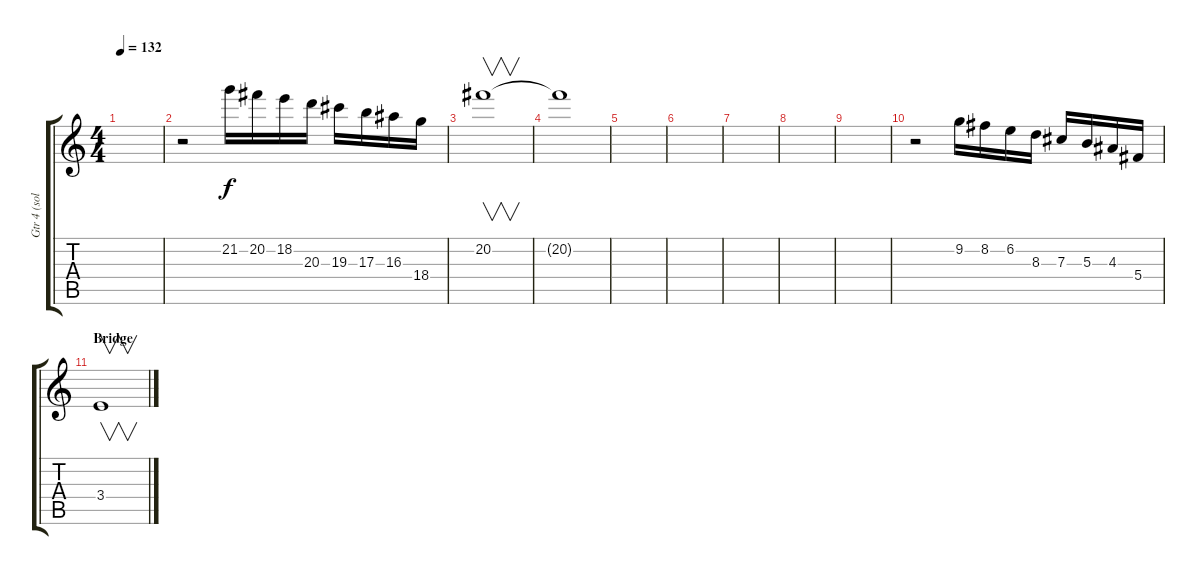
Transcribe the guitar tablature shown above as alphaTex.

\track ("Gtr 4 (solos)" "Gtr 4 (sol") {instrument distortionguitar}
\staff {score tabs}
\tuning (Eb4 Bb3 Gb3 Db3 Ab2 Eb2) {hide}
\ts (4 4)
\tempo 132
\clef g2
\ks c
|
r.2 21.2.16{dy f} 20.2.16 18.2.16 20.3.16 19.3.16 17.3.16 16.3.16 18.4.16 |
20.2.1{v} |
20.2{t}.1 |
|
|
|
|
|
r.2 9.2.16 8.2.16 6.2.16 8.3.16 7.3.16 5.3.16 4.3.16 5.4.16 |
\section ("" "Bridge")
3.4.1{v}
